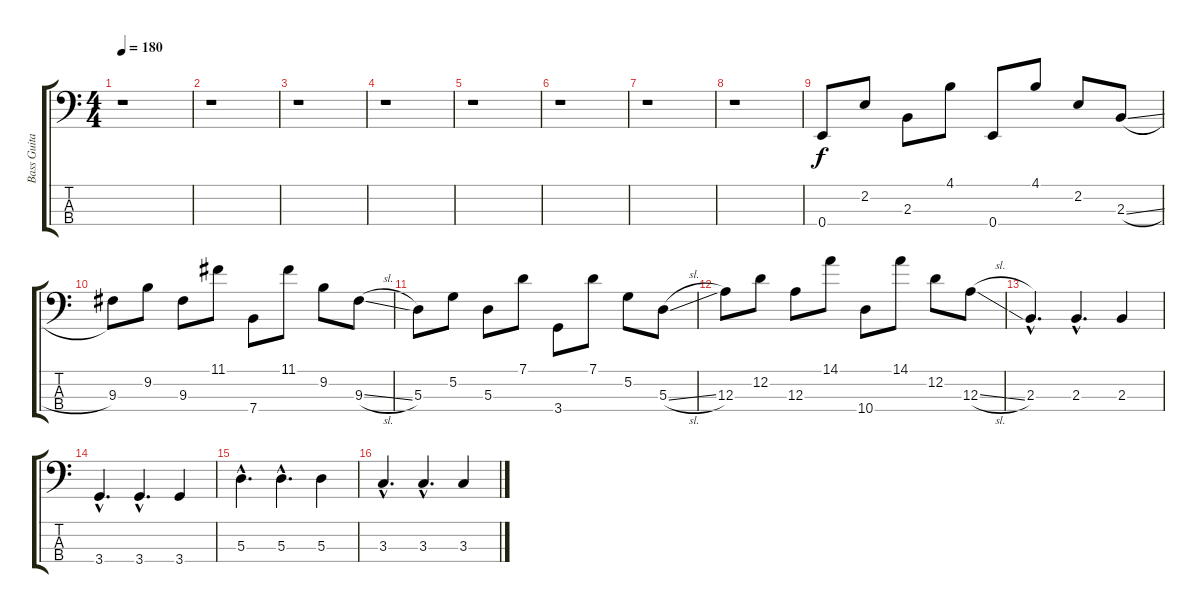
\track ("Bass Guitar" "Bass Guita") {instrument electricbassfinger}
\staff {score tabs}
\tuning (G2 D2 A1 E1) {hide}
\ts (4 4)
\tempo 180
\clef f4
\ks c
r.1{dy f instrument electricbassfinger} |
r.1 |
r.1 |
r.1 |
r.1 |
r.1 |
r.1 |
r.1 |
0.4.8 2.2.8 2.3.8 4.1.8 0.4.8 4.1.8 2.2.8 2.3{sl}.8 |
9.3.8 9.2.8 9.3.8 11.1.8 7.4.8 11.1.8 9.2.8 9.3{sl}.8 |
5.3.8 5.2.8 5.3.8 7.1.8 3.4.8 7.1.8 5.2.8 5.3{sl}.8 |
12.3.8 12.2.8 12.3.8 14.1.8 10.4.8 14.1.8 12.2.8 12.3{sl}.8 |
2.3{hac}.4{d} 2.3{hac}.4{d} 2.3.4 |
3.4{hac}.4{d} 3.4{hac}.4{d} 3.4.4 |
5.3{hac}.4{d} 5.3{hac}.4{d} 5.3.4 |
3.3{hac}.4{d} 3.3{hac}.4{d} 3.3.4
